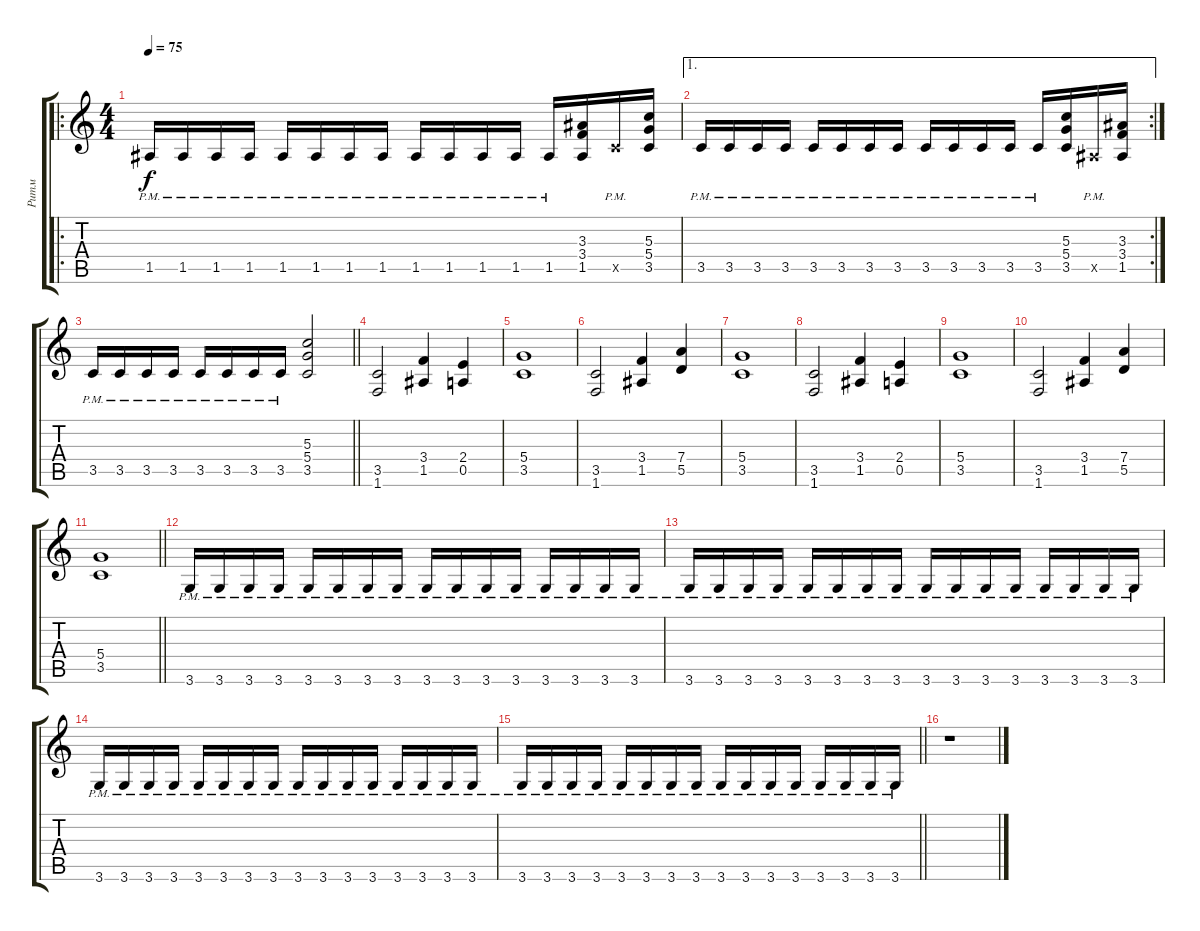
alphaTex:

\track ("Ритм" "Ритм") {instrument distortionguitar}
\staff {score tabs}
\tuning (E4 B3 G3 D3 A2 E2) {hide}
\ro
\ts (4 4)
\tempo 75
\clef g2
\ks c
1.5{pm}.16{dy f instrument distortionguitar} 1.5{pm}.16 1.5{pm}.16 1.5{pm}.16 1.5{pm}.16 1.5{pm}.16 1.5{pm}.16 1.5{pm}.16 1.5{pm}.16 1.5{pm}.16 1.5{pm}.16 1.5{pm}.16 1.5{pm}.16 (3.3 3.4 1.5).16 3.5{pm x}.16 (5.3 5.4 3.5).16 |
\ae 1
\rc 2
3.5{pm}.16 3.5{pm}.16 3.5{pm}.16 3.5{pm}.16 3.5{pm}.16 3.5{pm}.16 3.5{pm}.16 3.5{pm}.16 3.5{pm}.16 3.5{pm}.16 3.5{pm}.16 3.5{pm}.16 3.5{pm}.16 (5.3 5.4 3.5).16 1.5{pm x}.16 (3.3 3.4 1.5).16 |
\barLineRight lightlight
3.5{pm}.16 3.5{pm}.16 3.5{pm}.16 3.5{pm}.16 3.5{pm}.16 3.5{pm}.16 3.5{pm}.16 3.5{pm}.16 (5.3 5.4 3.5).2 |
(3.5 1.6).2 (3.4 1.5).4 (2.4 0.5).4 |
(5.4 3.5).1 |
(3.5 1.6).2 (3.4 1.5).4 (7.4 5.5).4 |
(5.4 3.5).1 |
(3.5 1.6).2 (3.4 1.5).4 (2.4 0.5).4 |
(5.4 3.5).1 |
(3.5 1.6).2 (3.4 1.5).4 (7.4 5.5).4 |
\barLineRight lightlight
(5.4 3.5).1 |
3.6{pm}.16{volume 14 instrument distortionguitar} 3.6{pm}.16 3.6{pm}.16 3.6{pm}.16 3.6{pm}.16 3.6{pm}.16 3.6{pm}.16 3.6{pm}.16 3.6{pm}.16 3.6{pm}.16 3.6{pm}.16 3.6{pm}.16 3.6{pm}.16 3.6{pm}.16 3.6{pm}.16 3.6{pm}.16 |
3.6{pm}.16 3.6{pm}.16 3.6{pm}.16 3.6{pm}.16 3.6{pm}.16 3.6{pm}.16 3.6{pm}.16 3.6{pm}.16 3.6{pm}.16 3.6{pm}.16 3.6{pm}.16 3.6{pm}.16 3.6{pm}.16 3.6{pm}.16 3.6{pm}.16 3.6{pm}.16 |
3.6{pm}.16 3.6{pm}.16 3.6{pm}.16 3.6{pm}.16 3.6{pm}.16 3.6{pm}.16 3.6{pm}.16 3.6{pm}.16 3.6{pm}.16 3.6{pm}.16 3.6{pm}.16 3.6{pm}.16 3.6{pm}.16 3.6{pm}.16 3.6{pm}.16 3.6{pm}.16 |
\barLineRight lightlight
3.6{pm}.16 3.6{pm}.16 3.6{pm}.16 3.6{pm}.16 3.6{pm}.16 3.6{pm}.16 3.6{pm}.16 3.6{pm}.16 3.6{pm}.16 3.6{pm}.16 3.6{pm}.16 3.6{pm}.16 3.6{pm}.16 3.6{pm}.16 3.6{pm}.16 3.6{pm}.16 |
r.1{volume 11}
